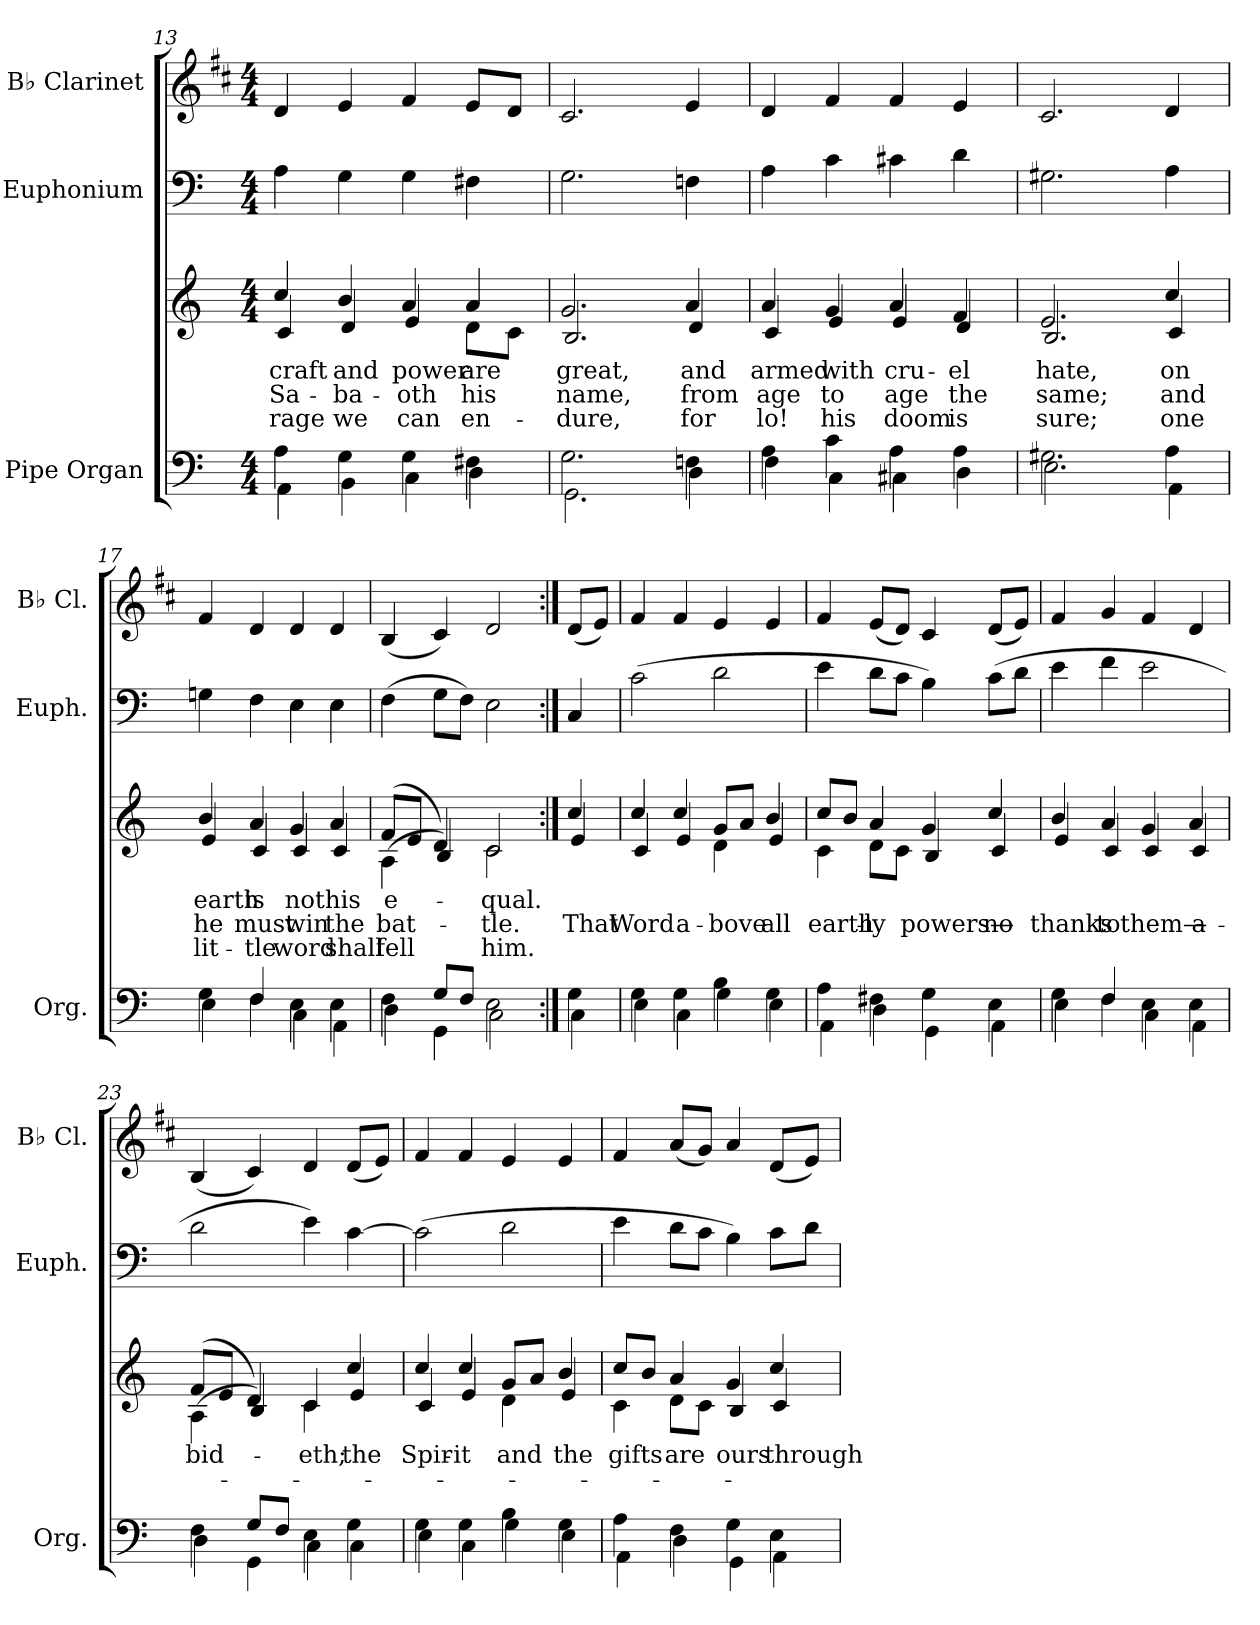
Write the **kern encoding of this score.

**kern	**kern	**text	**text	**text	**kern	**kern
*part3	*part3	*part3	*part3	*part3	*part2	*part1
*staff4	*staff3	*staff3	*staff3	*staff3	*staff2	*staff1
*I"Pipe Organ	*	*	*	*	*I"Euphonium	*I"B♭ Clarinet
*I'Org.	*	*	*	*	*I'Euph.	*I'B♭ Cl.
!!LO:LB:g=z
*clefF4	*clefG2	*	*	*	*clefF4	*clefG2
*	*	*	*	*	*	*ITrd1c2
*k[]	*k[]	*	*	*	*k[]	*k[]
*M4/4	*M4/4	*	*	*	*M4/4	*M4/4
=13	=13	=13	=13	=13	=13	=13
*^	*	*	*	*	*	*
!	!	!	!LO:LY:b	!LO:LY:b	!LO:LY:b	!	!
*	*	*^	*	*	*	*	*
4A\	4AA\	4cc/	4c/	craft	Sa-	rage	4A\	4c/
!	!	!	!	!LO:LY:b	!LO:LY:b	!LO:LY:b	!	!
4G\	4BB\	4b/	4d/	and	-ba-	we	4G\	4d/
!	!	!	!	!LO:LY:b	!LO:LY:b	!LO:LY:b	!	!
4G\	4C\	4a/	4e/	power	-oth	can	4G\	4e/
!	!	!	!	!LO:LY:b	!LO:LY:b	!LO:LY:b	!	!
4F#X\	4D\	4a/	8d\L	are	his	en-	4F#X\	8d/L
.	.	.	8c\J	.	.	.	.	8c/J
=14	=14	=14	=14	=14	=14	=14	=14	=14
!	!	!	!	!LO:LY:b	!LO:LY:b	!LO:LY:b	!	!
2.G\	2.GG\	2.g/	2.B/	great,	name,	-dure,	2.G\	2.B/
!	!	!	!	!LO:LY:b	!LO:LY:b	!LO:LY:b	!	!
4Fn\	4D\	4a/	4d/	and	from	for	4Fn\	4d/
=15	=15	=15	=15	=15	=15	=15	=15	=15
!	!	!	!	!LO:LY:b	!LO:LY:b	!LO:LY:b	!	!
4A\	4F\	4a/	4c/	armed	age	lo!	4A\	4c/
!	!	!	!	!LO:LY:b	!LO:LY:b	!LO:LY:b	!	!
4c\	4C\	4g/	4e/	with	to	his	4c\	4e/
!	!	!	!	!LO:LY:b	!LO:LY:b	!LO:LY:b	!	!
4A\	4C#X\	4a/	4e/	cru-	age	doom	4c#X\	4e/
!	!	!	!	!LO:LY:b	!LO:LY:b	!LO:LY:b	!	!
4A\	4D\	4f/	4d/	-el	the	is	4d\	4d/
=16	=16	=16	=16	=16	=16	=16	=16	=16
!	!	!	!	!LO:LY:b	!LO:LY:b	!LO:LY:b	!	!
2.G#X\	2.E\	2.e/	2.B/	hate,	same;	sure;	2.G#X\	2.B/
!	!	!	!	!LO:LY:b	!LO:LY:b	!LO:LY:b	!	!
4A\	4AA\	4cc/	4c/	on	and	one	4A\	4c/
=17	=17	=17	=17	=17	=17	=17	=17	=17
!	!	!	!	!LO:LY:b	!LO:LY:b	!LO:LY:b	!	!
4G\	4E\	4b/	4e/	earth	he	lit-	4Gn\	4e/
!	!	!	!	!LO:LY:b	!LO:LY:b	!LO:LY:b	!	!
4F/	4F\	4a/	4c/	is	must	-tle	4F\	4c/
!	!	!	!	!LO:LY:b	!LO:LY:b	!LO:LY:b	!	!
4E\	4C\	4g/	4c/	not	win	word	4E\	4c/
!	!	!	!	!LO:LY:b	!LO:LY:b	!LO:LY:b	!	!
4E\	4AA\	4a/	4c/	his	the	shall	4E\	4c/
!!LO:PB:g=z
=18	=18	=18	=18	=18	=18	=18	=18	=18
!	!	!	!	!LO:LY:b	!LO:LY:b	!LO:LY:b	!	!
4F\	4D\	(>8f/L	(>4A\	e-	bat-	fell	(>4F\	(<4A/
.	.	8e/J	.	.	.	.	.	.
8G/L	4GG\	4d/)	4B/)	.	.	.	8G\L	4B/)
8F/J	.	.	.	.	.	.	8F\J)	.
!	!	!	!	!LO:LY:b	!LO:LY:b	!LO:LY:b	!	!
2E\	2C\	2c/	2c\	-qual.	-tle.	him.	2E\	2c/
=19:|!	=19:|!	=19:|!	=19:|!	=19:|!	=19:|!	=19:|!	=19:|!	=19:|!
!	!	!	!	!	!LO:LY:b	!	!	!
4G\	4C\	4cc/	4e/	.	That	.	4C/	(<8c/L
.	.	.	.	.	.	.	.	8d/J)
=20	=20	=20	=20	=20	=20	=20	=20	=20
!	!	!	!	!	!LO:LY:b	!	!	!
4G\	4E\	4cc/	4c/	.	Word	.	(>2c\	4e/
!	!	!	!	!	!LO:LY:b	!	!	!
4G\	4C\	4cc/	4e/	.	a-	.	.	4e/
!	!	!	!	!	!LO:LY:b	!	!	!
4B\	4G\	8g/L	4d\	.	-bove	.	2d\	4d/
.	.	8a/J	.	.	.	.	.	.
!	!	!	!	!	!LO:LY:b	!	!	!
4G\	4E\	4b/	4e/	.	all	.	.	4d/
=21	=21	=21	=21	=21	=21	=21	=21	=21
!	!	!	!	!	!LO:LY:b	!	!	!
4A\	4AA\	8cc/L	4c\	.	earth-	.	4e\	4e/
.	.	8b/J	.	.	.	.	.	.
!	!	!	!	!	!LO:LY:b	!	!	!
4F#X\	4D\	4a/	8d\L	.	-ly	.	8d\L	(<8d/L
.	.	.	8c\J	.	.	.	8c\J	8c/J)
!	!	!	!	!	!LO:LY:b	!	!	!
4G\	4GG\	4g/	4B/	.	powers—	.	4B\)	4B/
!	!	!	!	!	!LO:LY:b	!	!	!
4E\	4AA\	4cc/	4c/	.	no	.	(>8c\L	(<8c/L
.	.	.	.	.	.	.	8d\J	8d/J)
=22	=22	=22	=22	=22	=22	=22	=22	=22
!	!	!	!	!	!LO:LY:b	!	!	!
4G\	4E\	4b/	4e/	.	thanks	.	4e\	4e/
!	!	!	!	!	!LO:LY:b	!	!	!
4F/	4F\	4a/	4c/	.	to	.	4f\	4f/
!	!	!	!	!	!LO:LY:b	!	!	!
4E\	4C\	4g/	4c/	.	them—	.	2e\	4e/
!	!	!	!	!	!LO:LY:b	!	!	!
4E\	4AA\	4a/	4c/	.	a-	.	.	4c/
!!LO:LB:g=z
=23	=23	=23	=23	=23	=23	=23	=23	=23
!	!	!	!	!LO:LY:b	!	!	!	!
4F\	4D\	(>8f/L	(>4A\	-bid-	.	.	2d\	(<4A/
.	.	8e/J	.	.	.	.	.	.
8G/L	4GG\	4d/)	4B/)	.	.	.	.	4B/)
8F/J	.	.	.	.	.	.	.	.
!	!	!	!	!LO:LY:b	!	!	!	!
4E\	4C\	4c/	4c\	-eth;	.	.	4e\)	4c/
!	!	!	!	!LO:LY:b	!	!	!	!
4G\	4C\	4cc/	4e/	the	.	.	[4c\	(<8c/L
.	.	.	.	.	.	.	.	8d/J)
=24	=24	=24	=24	=24	=24	=24	=24	=24
!	!	!	!	!LO:LY:b	!	!	!	!
4G\	4E\	4cc/	4c/	Spir-	.	.	(>2c\]	4e/
!	!	!	!	!LO:LY:b	!	!	!	!
4G\	4C\	4cc/	4e/	-it	.	.	.	4e/
!	!	!	!	!LO:LY:b	!	!	!	!
4B\	4G\	8g/L	4d\	and	.	.	2d\	4d/
.	.	8a/J	.	.	.	.	.	.
!	!	!	!	!LO:LY:b	!	!	!	!
4G\	4E\	4b/	4e/	the	.	.	.	4d/
=25	=25	=25	=25	=25	=25	=25	=25	=25
!	!	!	!	!LO:LY:b	!	!	!	!
4A\	4AA\	8cc/L	4c\	gifts	.	.	4e\	4e/
.	.	8b/J	.	.	.	.	.	.
!	!	!	!	!LO:LY:b	!	!	!	!
4F\	4D\	4a/	8d\L	are	.	.	8d\L	(<8g/L
.	.	.	8c\J	.	.	.	8c\J	8f/J)
!	!	!	!	!LO:LY:b	!	!	!	!
4G\	4GG\	4g/	4B/	ours	.	.	4B\)	4g/
!	!	!	!	!LO:LY:b	!	!	!	!
4E\	4AA\	4cc/	4c/	through	.	.	8c\L	(<8c/L
.	.	.	.	.	.	.	8d\J	8d/J)
*v	*v	*	*	*	*	*	*	*
*	*v	*v	*	*	*	*	*
=	=	=	=	=	=	=
*-	*-	*-	*-	*-	*-	*-
